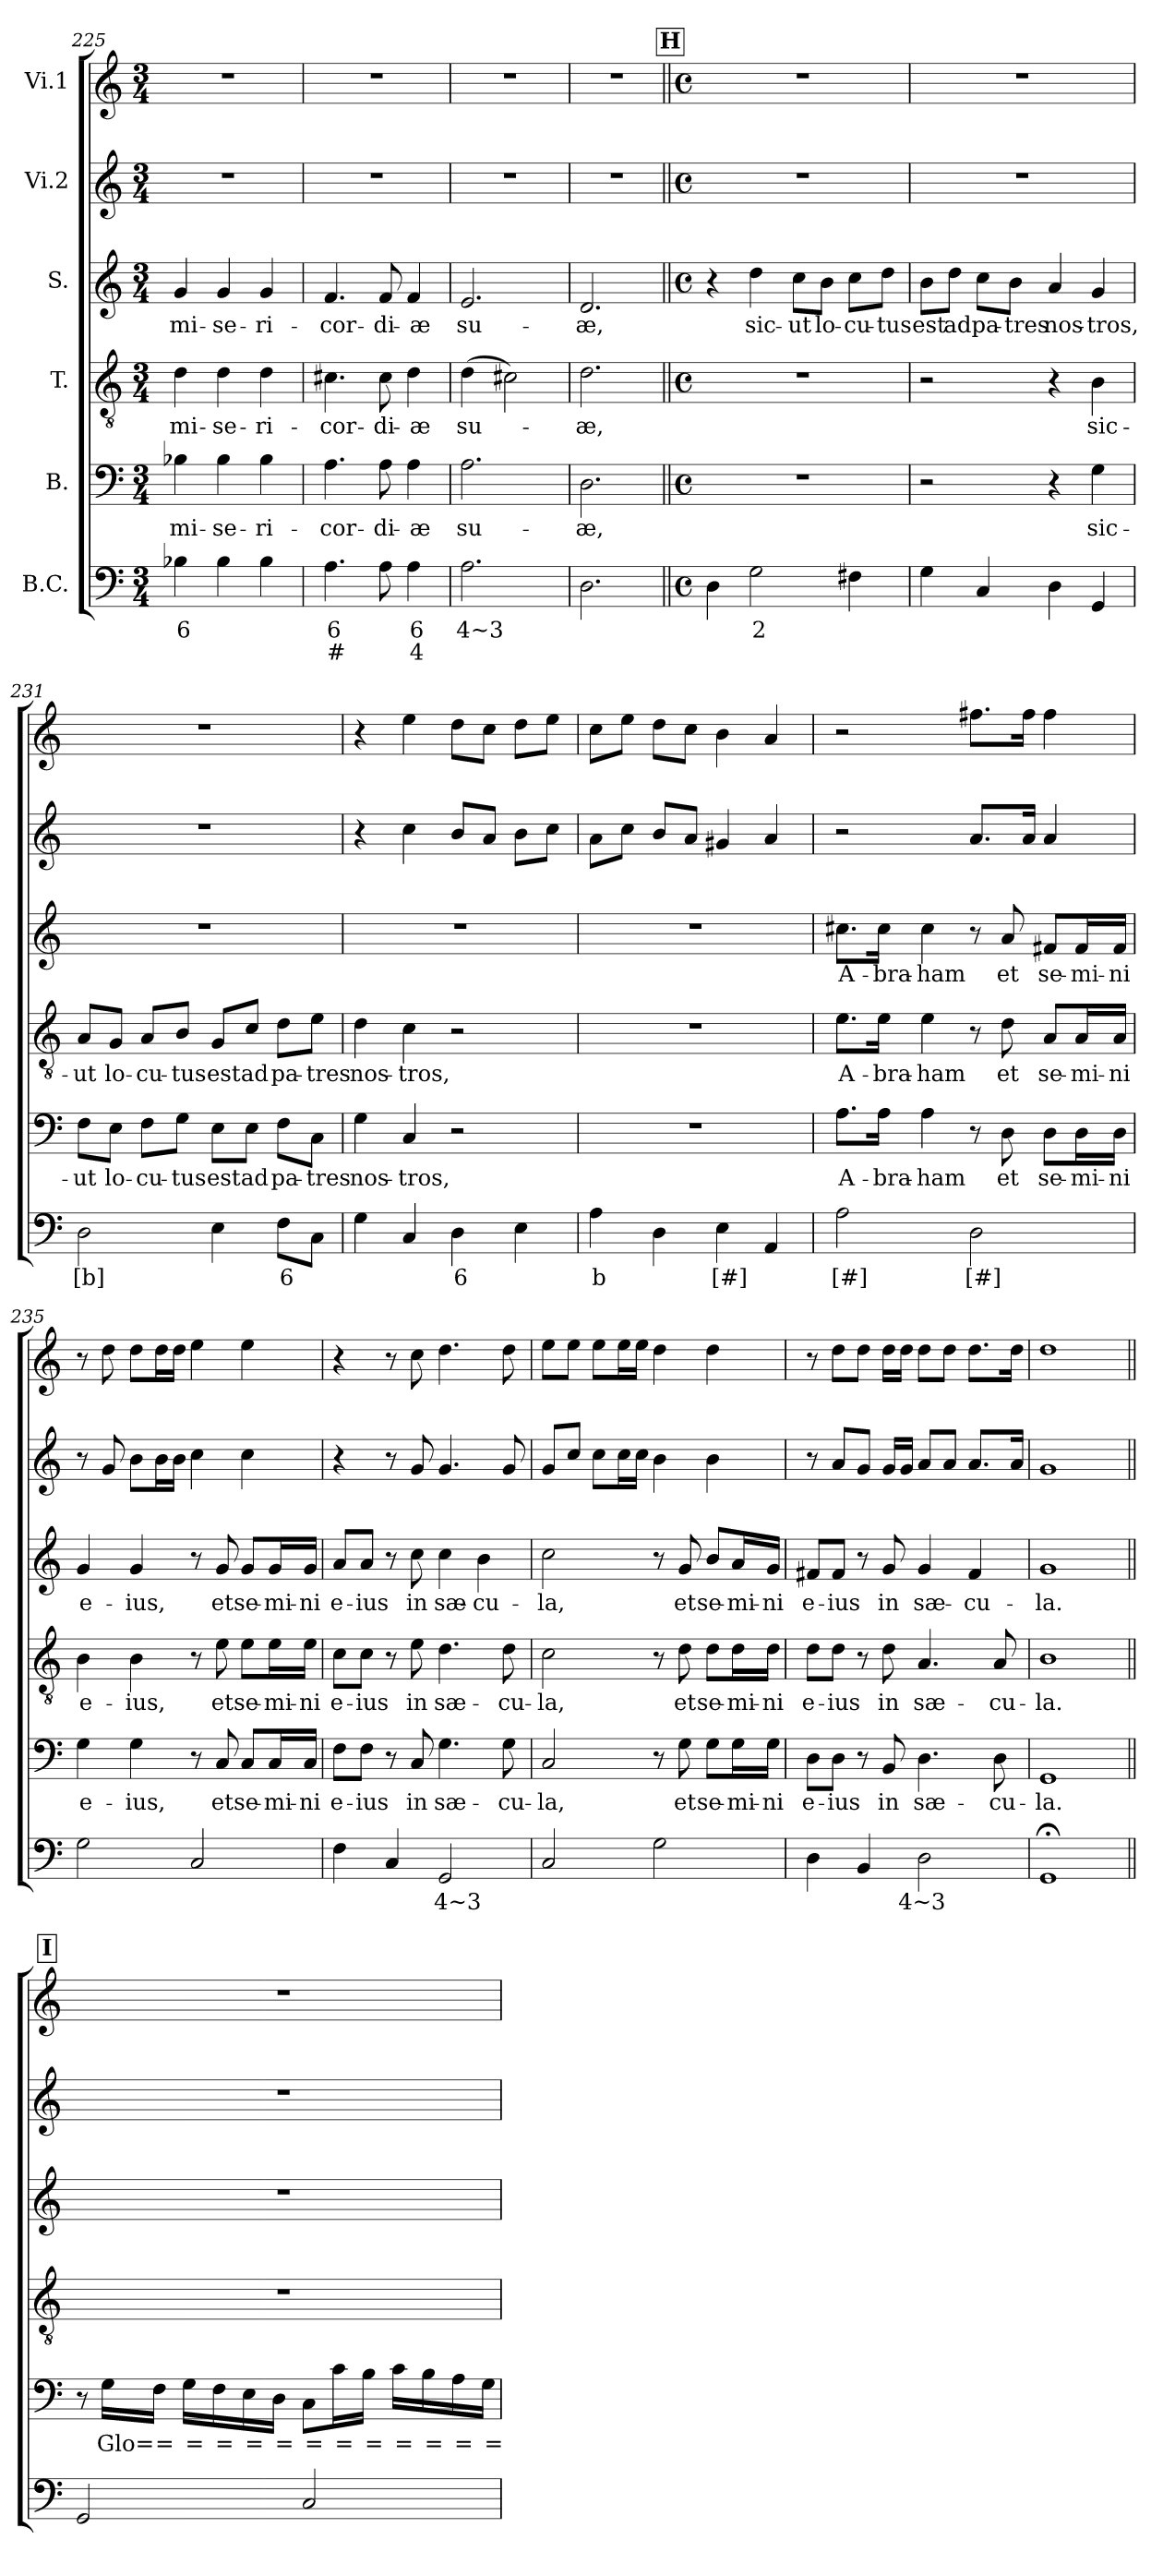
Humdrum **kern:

**kern	**text	**text	**kern	**text	**kern	**text	**kern	**text	**kern	**kern
*part6	*part6	*part6	*part5	*part5	*part4	*part4	*part3	*part3	*part2	*part1
*staff6	*staff6	*staff6	*staff5	*staff5	*staff4	*staff4	*staff3	*staff3	*staff2	*staff1
*I"B.C.	*	*	*I"B.	*	*I"T.	*	*I"S.	*	*I"Vi.2	*I"Vi.1
*clefF4	*	*	*clefF4	*	*clefGv2	*	*clefG2	*	*clefG2	*clefG2
*k[]	*	*	*k[]	*	*k[]	*	*k[]	*	*k[]	*k[]
*C:	*	*	*C:	*	*C:	*	*C:	*	*C:	*C:
*M3/4	*	*	*M3/4	*	*M3/4	*	*M3/4	*	*M3/4	*M3/4
=225	=225	=225	=225	=225	=225	=225	=225	=225	=225	=225
!	!LO:LY:b	!	!	!LO:LY:b	!	!LO:LY:b	!	!LO:LY:b	!	!
4B-X\	6	.	4B-X\	mi-	4d\	mi-	4g/	mi-	2.r	2.r
!	!	!	!	!LO:LY:b	!	!LO:LY:b	!	!LO:LY:b	!	!
4B-\	.	.	4B-\	-se-	4d\	-se-	4g/	-se-	.	.
!	!	!	!	!LO:LY:b	!	!LO:LY:b	!	!LO:LY:b	!	!
4B-\	.	.	4B-\	-ri-	4d\	-ri-	4g/	-ri-	.	.
=226	=226	=226	=226	=226	=226	=226	=226	=226	=226	=226
!	!LO:LY:b	!LO:LY:b	!	!LO:LY:b	!	!LO:LY:b	!	!LO:LY:b	!	!
4.A\	6	#	4.A\	-cor-	4.c#X\	-cor-	4.f/	-cor-	2.r	2.r
!	!	!	!	!LO:LY:b	!	!LO:LY:b	!	!LO:LY:b	!	!
8A\	.	.	8A\	-di-	8c#\	-di-	8f/	-di-	.	.
!	!LO:LY:b	!LO:LY:b	!	!LO:LY:b	!	!LO:LY:b	!	!LO:LY:b	!	!
4A\	6	4	4A\	-æ	4d\	-æ	4f/	-æ	.	.
!!LO:PB:g=z
=227	=227	=227	=227	=227	=227	=227	=227	=227	=227	=227
!	!LO:LY:b	!	!	!LO:LY:b	!	!LO:LY:b	!	!LO:LY:b	!	!
2.A\	4~3	.	2.A\	su-	(>4d\	su-	2.e/	su-	2.r	2.r
.	.	.	.	.	2c#X\)	.	.	.	.	.
=228	=228	=228	=228	=228	=228	=228	=228	=228	=228	=228
!	!	!	!	!LO:LY:b	!	!LO:LY:b	!	!LO:LY:b	!	!
2.D\	.	.	2.D\	-æ,	2.d\	-æ,	2.d/	-æ,	2.r	2.r
!!LO:REH:place=s1:a:B:fs=17:t=H
=229||	=229||	=229||	=229||	=229||	=229||	=229||	=229||	=229||	=229||	=229||
*M4/4	*	*	*M4/4	*	*M4/4	*	*M4/4	*	*M4/4	*M4/4
*met(c)	*	*	*met(c)	*	*met(c)	*	*met(c)	*	*met(c)	*met(c)
4D\	.	.	1r	.	1r	.	4r	.	1r	1r
!	!LO:LY:b	!	!	!	!	!	!	!LO:LY:b	!	!
2G\	2	.	.	.	.	.	4dd\	sic-	.	.
!	!	!	!	!	!	!	!	!LO:LY:b	!	!
.	.	.	.	.	.	.	8cc\L	-ut	.	.
!	!	!	!	!	!	!	!	!LO:LY:b	!	!
.	.	.	.	.	.	.	8b\J	lo-	.	.
!	!	!	!	!	!	!	!	!LO:LY:b	!	!
4F#X\	.	.	.	.	.	.	8cc\L	-cu-	.	.
!	!	!	!	!	!	!	!	!LO:LY:b	!	!
.	.	.	.	.	.	.	8dd\J	-tus	.	.
=230	=230	=230	=230	=230	=230	=230	=230	=230	=230	=230
!	!	!	!	!	!	!	!	!LO:LY:b	!	!
4G\	.	.	2r	.	2r	.	8b\L	est	1r	1r
!	!	!	!	!	!	!	!	!LO:LY:b	!	!
.	.	.	.	.	.	.	8dd\J	ad	.	.
!	!	!	!	!	!	!	!	!LO:LY:b	!	!
4C/	.	.	.	.	.	.	8cc\L	pa-	.	.
!	!	!	!	!	!	!	!	!LO:LY:b	!	!
.	.	.	.	.	.	.	8b\J	-tres	.	.
!	!	!	!	!	!	!	!	!LO:LY:b	!	!
4D\	.	.	4r	.	4r	.	4a/	nos-	.	.
!	!	!	!	!LO:LY:b	!	!LO:LY:b	!	!LO:LY:b	!	!
4GG/	.	.	4G\	sic-	4B\	sic-	4g/	-tros,	.	.
=231	=231	=231	=231	=231	=231	=231	=231	=231	=231	=231
!	!LO:LY:b	!	!	!LO:LY:b	!	!LO:LY:b	!	!	!	!
2D\	[b]	.	8F\L	-ut	8A/L	-ut	1r	.	1r	1r
!	!	!	!	!LO:LY:b	!	!LO:LY:b	!	!	!	!
.	.	.	8E\J	lo-	8G/J	lo-	.	.	.	.
!	!	!	!	!LO:LY:b	!	!LO:LY:b	!	!	!	!
.	.	.	8F\L	-cu-	8A/L	-cu-	.	.	.	.
!	!	!	!	!LO:LY:b	!	!LO:LY:b	!	!	!	!
.	.	.	8G\J	-tus	8B/J	-tus	.	.	.	.
!	!	!	!	!LO:LY:b	!	!LO:LY:b	!	!	!	!
4E\	.	.	8E\L	est	8G/L	est	.	.	.	.
!	!	!	!	!LO:LY:b	!	!LO:LY:b	!	!	!	!
.	.	.	8E\J	ad	8c/J	ad	.	.	.	.
!	!LO:LY:b	!	!	!LO:LY:b	!	!LO:LY:b	!	!	!	!
8F\L	6	.	8F\L	pa-	8d\L	pa-	.	.	.	.
!	!	!	!	!LO:LY:b	!	!LO:LY:b	!	!	!	!
8C\J	.	.	8C\J	-tres	8e\J	-tres	.	.	.	.
!!LO:LB:g=z
=232	=232	=232	=232	=232	=232	=232	=232	=232	=232	=232
!	!	!	!	!LO:LY:b	!	!LO:LY:b	!	!	!	!
4G\	.	.	4G\	nos-	4d\	nos-	1r	.	4r	4r
!	!	!	!	!LO:LY:b	!	!LO:LY:b	!	!	!	!
4C/	.	.	4C/	-tros,	4c\	-tros,	.	.	4cc\	4ee\
!	!LO:LY:b	!	!	!	!	!	!	!	!	!
4D\	6	.	2r	.	2r	.	.	.	8b/L	8dd\L
.	.	.	.	.	.	.	.	.	8a/J	8cc\J
4E\	.	.	.	.	.	.	.	.	8b\L	8dd\L
.	.	.	.	.	.	.	.	.	8cc\J	8ee\J
=233	=233	=233	=233	=233	=233	=233	=233	=233	=233	=233
!	!LO:LY:b	!	!	!	!	!	!	!	!	!
4A\	b	.	1r	.	1r	.	1r	.	8a\L	8cc\L
.	.	.	.	.	.	.	.	.	8cc\J	8ee\J
4D\	.	.	.	.	.	.	.	.	8b/L	8dd\L
.	.	.	.	.	.	.	.	.	8a/J	8cc\J
!	!LO:LY:b	!	!	!	!	!	!	!	!	!
4E\	[#]	.	.	.	.	.	.	.	4g#X/	4b\
4AA/	.	.	.	.	.	.	.	.	4a/	4a/
=234	=234	=234	=234	=234	=234	=234	=234	=234	=234	=234
!	!LO:LY:b	!	!	!LO:LY:b	!	!LO:LY:b	!	!LO:LY:b	!	!
2A\	[#]	.	8.A\L	A-	8.e\L	A-	8.cc#X\L	A-	2r	2r
!	!	!	!	!LO:LY:b	!	!LO:LY:b	!	!LO:LY:b	!	!
.	.	.	16A\Jk	-bra-	16e\Jk	-bra-	16cc#\Jk	-bra-	.	.
!	!	!	!	!LO:LY:b	!	!LO:LY:b	!	!LO:LY:b	!	!
.	.	.	4A\	-ham	4e\	-ham	4cc#\	-ham	.	.
!	!LO:LY:b	!	!	!	!	!	!	!	!	!
2D\	[#]	.	8r	.	8r	.	8r	.	8.a/L	8.ff#X\L
!	!	!	!	!LO:LY:b	!	!LO:LY:b	!	!LO:LY:b	!	!
.	.	.	8D\	et	8d\	et	8a/	et	.	.
.	.	.	.	.	.	.	.	.	16a/Jk	16ff#\Jk
!	!	!	!	!LO:LY:b	!	!LO:LY:b	!	!LO:LY:b	!	!
.	.	.	8D\L	se-	8A/L	se-	8f#X/L	se-	4a/	4ff#\
!	!	!	!	!LO:LY:b	!	!LO:LY:b	!	!LO:LY:b	!	!
.	.	.	16D\L	-mi-	16A/L	-mi-	16f#/L	-mi-	.	.
!	!	!	!	!LO:LY:b	!	!LO:LY:b	!	!LO:LY:b	!	!
.	.	.	16D\JJ	-ni	16A/JJ	-ni	16f#/JJ	-ni	.	.
=235	=235	=235	=235	=235	=235	=235	=235	=235	=235	=235
!	!	!	!	!LO:LY:b	!	!LO:LY:b	!	!LO:LY:b	!	!
2G\	.	.	4G\	e-	4B\	e-	4g/	e-	8r	8r
.	.	.	.	.	.	.	.	.	8g/	8dd\
!	!	!	!	!LO:LY:b	!	!LO:LY:b	!	!LO:LY:b	!	!
.	.	.	4G\	-ius,	4B\	-ius,	4g/	-ius,	8b\L	8dd\L
.	.	.	.	.	.	.	.	.	16b\L	16dd\L
.	.	.	.	.	.	.	.	.	16b\JJ	16dd\JJ
2C/	.	.	8r	.	8r	.	8r	.	4cc\	4ee\
!	!	!	!	!LO:LY:b	!	!LO:LY:b	!	!LO:LY:b	!	!
.	.	.	8C/	et	8e\	et	8g/	et	.	.
!	!	!	!	!LO:LY:b	!	!LO:LY:b	!	!LO:LY:b	!	!
.	.	.	8C/L	se-	8e\L	se-	8g/L	se-	4cc\	4ee\
!	!	!	!	!LO:LY:b	!	!LO:LY:b	!	!LO:LY:b	!	!
.	.	.	16C/L	-mi-	16e\L	-mi-	16g/L	-mi-	.	.
!	!	!	!	!LO:LY:b	!	!LO:LY:b	!	!LO:LY:b	!	!
.	.	.	16C/JJ	-ni	16e\JJ	-ni	16g/JJ	-ni	.	.
!!LO:PB:g=z
=236	=236	=236	=236	=236	=236	=236	=236	=236	=236	=236
!	!	!	!	!LO:LY:b	!	!LO:LY:b	!	!LO:LY:b	!	!
4F\	.	.	8F\L	e-	8c\L	e-	8a/L	e-	4r	4r
!	!	!	!	!LO:LY:b	!	!LO:LY:b	!	!LO:LY:b	!	!
.	.	.	8F\J	-ius	8c\J	-ius	8a/J	-ius	.	.
4C/	.	.	8r	.	8r	.	8r	.	8r	8r
!	!	!	!	!LO:LY:b	!	!LO:LY:b	!	!LO:LY:b	!	!
.	.	.	8C/	in	8e\	in	8cc\	in	8g/	8cc\
!	!LO:LY:b	!	!	!LO:LY:b	!	!LO:LY:b	!	!LO:LY:b	!	!
2GG/	4~3	.	4.G\	sæ-	4.d\	sæ-	4cc\	sæ-	4.g/	4.dd\
!	!	!	!	!	!	!	!	!LO:LY:b	!	!
.	.	.	.	.	.	.	4b\	-cu-	.	.
!	!	!	!	!LO:LY:b	!	!LO:LY:b	!	!	!	!
.	.	.	8G\	-cu-	8d\	-cu-	.	.	8g/	8dd\
=237	=237	=237	=237	=237	=237	=237	=237	=237	=237	=237
!	!	!	!	!LO:LY:b	!	!LO:LY:b	!	!LO:LY:b	!	!
2C/	.	.	2C/	-la,	2c\	-la,	2cc\	-la,	8g/L	8ee\L
.	.	.	.	.	.	.	.	.	8cc/J	8ee\J
.	.	.	.	.	.	.	.	.	8cc\L	8ee\L
.	.	.	.	.	.	.	.	.	16cc\L	16ee\L
.	.	.	.	.	.	.	.	.	16cc\JJ	16ee\JJ
2G\	.	.	8r	.	8r	.	8r	.	4b\	4dd\
!	!	!	!	!LO:LY:b	!	!LO:LY:b	!	!LO:LY:b	!	!
.	.	.	8G\	et	8d\	et	8g/	et	.	.
!	!	!	!	!LO:LY:b	!	!LO:LY:b	!	!LO:LY:b	!	!
.	.	.	8G\L	se-	8d\L	se-	8b/L	se-	4b\	4dd\
!	!	!	!	!LO:LY:b	!	!LO:LY:b	!	!LO:LY:b	!	!
.	.	.	16G\L	-mi-	16d\L	-mi-	16a/L	-mi-	.	.
!	!	!	!	!LO:LY:b	!	!LO:LY:b	!	!LO:LY:b	!	!
.	.	.	16G\JJ	-ni	16d\JJ	-ni	16g/JJ	-ni	.	.
=238	=238	=238	=238	=238	=238	=238	=238	=238	=238	=238
!	!	!	!	!LO:LY:b	!	!LO:LY:b	!	!LO:LY:b	!	!
4D\	.	.	8D\L	e-	8d\L	e-	8f#X/L	e-	8r	8r
!	!	!	!	!LO:LY:b	!	!LO:LY:b	!	!LO:LY:b	!	!
.	.	.	8D\J	-ius	8d\J	-ius	8f#/J	-ius	8a/L	8dd\L
4BB/	.	.	8r	.	8r	.	8r	.	8g/J	8dd\J
!	!	!	!	!LO:LY:b	!	!LO:LY:b	!	!LO:LY:b	!	!
.	.	.	8BB/	in	8d\	in	8g/	in	16g/LL	16dd\LL
.	.	.	.	.	.	.	.	.	16g/JJ	16dd\JJ
!	!LO:LY:b	!	!	!LO:LY:b	!	!LO:LY:b	!	!LO:LY:b	!	!
2D\	4~3	.	4.D\	sæ-	4.A/	sæ-	4g/	sæ-	8a/L	8dd\L
.	.	.	.	.	.	.	.	.	8a/J	8dd\J
!	!	!	!	!	!	!	!	!LO:LY:b	!	!
.	.	.	.	.	.	.	4f#/	-cu-	8.a/L	8.dd\L
!	!	!	!	!LO:LY:b	!	!LO:LY:b	!	!	!	!
.	.	.	8D\	-cu-	8A/	-cu-	.	.	.	.
.	.	.	.	.	.	.	.	.	16a/Jk	16dd\Jk
=239	=239	=239	=239	=239	=239	=239	=239	=239	=239	=239
!	!	!	!	!LO:LY:b	!	!LO:LY:b	!	!LO:LY:b	!	!
1GG;	.	.	1GG	-la.	1B	-la.	1g	-la.	1g	1dd
!!LO:LB:g=z
!!LO:REH:place=s1:a:B:fs=17:t=I
=240||	=240||	=240||	=240||	=240||	=240||	=240||	=240||	=240||	=240||	=240||
2GG/	.	.	8r	.	1r	.	1r	.	1r	1r
!	!	!	!	!LO:LY:b	!	!	!	!	!	!
.	.	.	16G\LL	Glo=	.	.	.	.	.	.
!	!	!	!	!LO:LY:b	!	!	!	!	!	!
.	.	.	16F\JJ	=	.	.	.	.	.	.
!	!	!	!	!LO:LY:b	!	!	!	!	!	!
.	.	.	16G\LL	=	.	.	.	.	.	.
!	!	!	!	!LO:LY:b	!	!	!	!	!	!
.	.	.	16F\	=	.	.	.	.	.	.
!	!	!	!	!LO:LY:b	!	!	!	!	!	!
.	.	.	16E\	=	.	.	.	.	.	.
!	!	!	!	!LO:LY:b	!	!	!	!	!	!
.	.	.	16D\JJ	=	.	.	.	.	.	.
!	!	!	!	!LO:LY:b	!	!	!	!	!	!
2C/	.	.	8C\L	=	.	.	.	.	.	.
!	!	!	!	!LO:LY:b	!	!	!	!	!	!
.	.	.	16c\L	=	.	.	.	.	.	.
!	!	!	!	!LO:LY:b	!	!	!	!	!	!
.	.	.	16B\JJ	=	.	.	.	.	.	.
!	!	!	!	!LO:LY:b	!	!	!	!	!	!
.	.	.	16c\LL	=	.	.	.	.	.	.
!	!	!	!	!LO:LY:b	!	!	!	!	!	!
.	.	.	16B\	=	.	.	.	.	.	.
!	!	!	!	!LO:LY:b	!	!	!	!	!	!
.	.	.	16A\	=	.	.	.	.	.	.
!	!	!	!	!LO:LY:b	!	!	!	!	!	!
.	.	.	16G\JJ	=	.	.	.	.	.	.
=	=	=	=	=	=	=	=	=	=	=
*-	*-	*-	*-	*-	*-	*-	*-	*-	*-	*-
